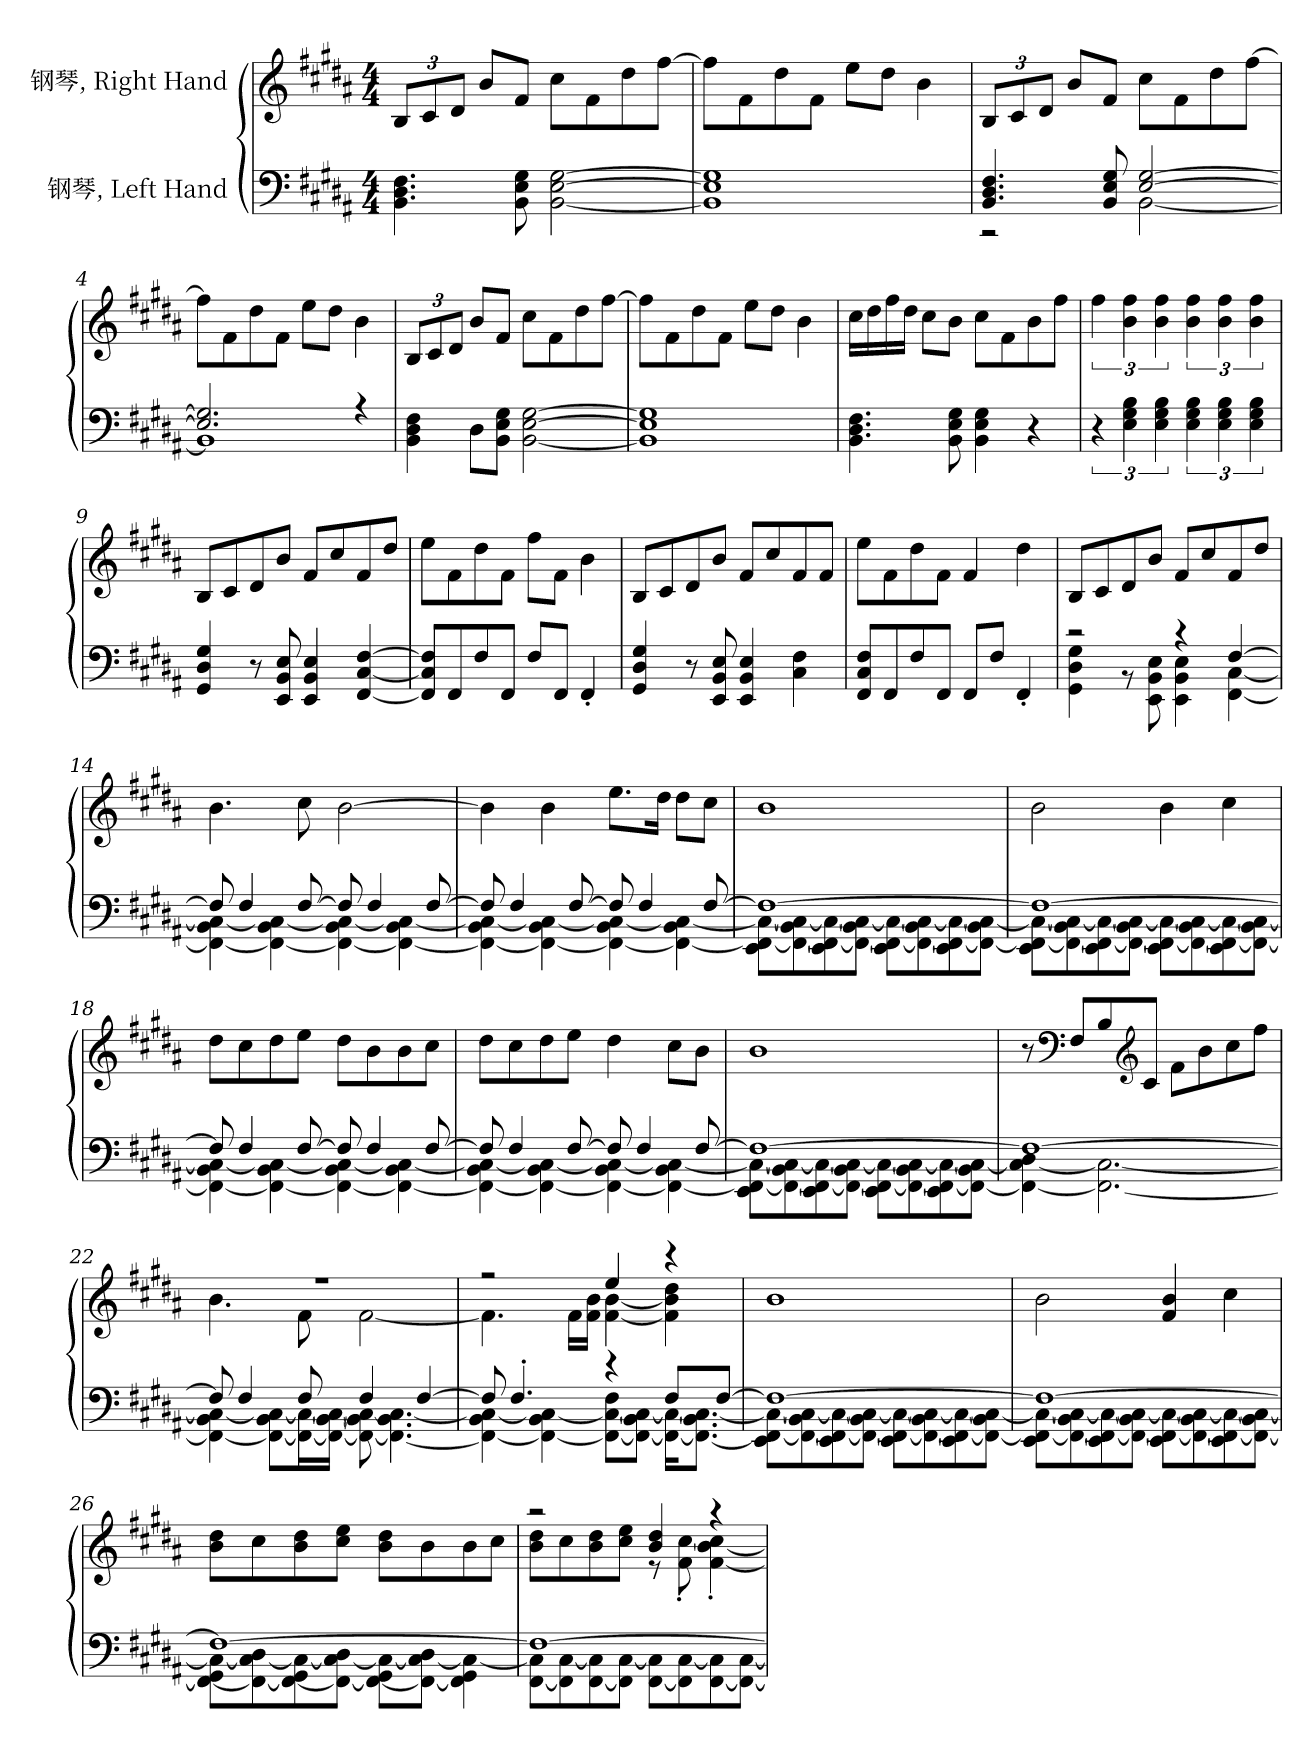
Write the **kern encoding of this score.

**kern	**kern
*part2	*part1
*staff2	*staff1
*I"钢琴, Left Hand	*I"钢琴, Right Hand
*clefF4	*clefG2
*k[f#c#g#d#a#]	*k[f#c#g#d#a#]
*M4/4	*M4/4
*MM120	*MM120
*	*Xbrackettup
=1	=1
4.BB\ 4.D#\ 4.F#\	12B/L
.	12c#/
.	12d#/J
.	8b/L
8BB\ 8E\ 8G#\	8f#/J
[2BB\ [2E\ [2G#\	8cc#\L
.	8f#\
.	8dd#\
.	[8ff#\J
=2	=2
1BB] 1E] 1G#]	8ff#\L]
.	8f#\
.	8dd#\
.	8f#\J
.	8ee\L
.	8dd#\J
.	4b\
=3	=3
*^	*
4.BB/ 4.D#/ 4.F#/	2r	12B/L
.	.	12c#/
.	.	12d#/J
.	.	8b/L
8BB/ 8E/ 8G#/	.	8f#/J
[2E/ [2G#/	[2BB\	8cc#\L
.	.	8f#\
.	.	8dd#\
.	.	[8ff#\J
!!LO:LB:g=z
=4	=4	=4
2.E/] 2.G#/]	1BB]	8ff#\L]
.	.	8f#\
.	.	8dd#\
.	.	8f#\J
.	.	8ee\L
.	.	8dd#\J
4r	.	4b\
*v	*v	*
=5	=5
4BB\ 4D#\ 4F#\	12B/L
.	12c#/
.	12d#/J
8D#\L	8b/L
8BB\ 8E\ 8G#\J	8f#/J
[2BB\ [2E\ [2G#\	8cc#\L
.	8f#\
.	8dd#\
.	[8ff#\J
=6	=6
1BB] 1E] 1G#]	8ff#\L]
.	8f#\
.	8dd#\
.	8f#\J
.	8ee\L
.	8dd#\J
.	4b\
=7	=7
4.BB\ 4.D#\ 4.F#\	16cc#\LL
.	16dd#\
.	16ff#\
.	16dd#\JJ
.	8cc#\L
8BB\ 8E\ 8G#\	8b\J
4BB\ 4E\ 4G#\	8cc#\L
.	8f#\
4r	8b\
.	8ff#\J
!!LO:LB:g=z
=8	=8
*	*brackettup
6r	6ff#\
6E\ 6G#\ 6B\	6b\ 6ff#\
6E\ 6G#\ 6B\	6b\ 6ff#\
6E\ 6G#\ 6B\	6b\ 6ff#\
6E\ 6G#\ 6B\	6b\ 6ff#\
6E\ 6G#\ 6B\	6b\ 6ff#\
=9	=9
4GG#/ 4D#/ 4G#/	8B/L
.	8c#/
8r	8d#/
8EE/ 8BB/ 8E/	8b/J
4EE/ 4BB/ 4E/	8f#/L
.	8cc#/
[4FF#/ [4C#/ [4F#/	8f#/
.	8dd#/J
=10	=10
8FF#/] 8C#/] 8F#/]L	8ee\L
8FF#/	8f#\
8F#/	8dd#\
8FF#/J	8f#\J
8F#/L	8ff#\L
8FF#/J	8f#\J
4FF#'/	4b\
=11	=11
4GG#/ 4D#/ 4G#/	8B/L
.	8c#/
8r	8d#/
8EE/ 8BB/ 8E/	8b/J
4EE/ 4BB/ 4E/	8f#/L
.	8cc#/
4C#\ 4F#\	8f#/
.	8f#/J
=12	=12
8FF#/ 8C#/ 8F#/L	8ee\L
8FF#/	8f#\
8F#/	8dd#\
8FF#/J	8f#\J
8FF#/L	4f#/
8F#/J	.
4FF#'/	4dd#\
!!LO:LB:g=z
=13	=13
*^	*
2r	4GG#\ 4D#\ 4G#\	8B/L
.	.	8c#/
.	8r	8d#/
.	8EE\ 8BB\ 8E\	8b/J
4r	4EE\ 4BB\ 4E\	8f#/L
.	.	8cc#/
[4F#/	[4FF#\ [4C#\	8f#/
.	.	8dd#/J
=14	=14	=14
8F#/]	4FF#\_ 4BB\ 4C#\_	4.b\
4F#/	.	.
.	4FF#\_ 4BB\ 4C#\_	.
[8F#/	.	8cc#\
8F#/]	4FF#\_ 4BB\ 4C#\_	[2b\
4F#/	.	.
.	4FF#\_ 4BB\ 4C#\_	.
[8F#/	.	.
=15	=15	=15
8F#/]	4FF#\_ 4BB\ 4C#\_	4b\]
4F#/	.	.
.	4FF#\_ 4BB\ 4C#\_	4b\
[8F#/	.	.
8F#/]	4FF#\_ 4BB\ 4C#\_	8.ee\L
4F#/	.	.
.	.	16dd#\Jk
.	4FF#\_ 4BB\ 4C#\_	8dd#\L
[8F#/	.	8cc#\J
!!LO:LB:g=z
=16	=16	=16
1F#_	8EE\ 8FF#\_ 8C#\_L	1b
.	8FF#\_ 8BB\ 8C#\_	.
.	8EE\ 8FF#\_ 8C#\_	.
.	8FF#\_ 8BB\ 8C#\_J	.
.	8EE\ 8FF#\_ 8C#\_L	.
.	8FF#\_ 8BB\ 8C#\_	.
.	8EE\ 8FF#\_ 8C#\_	.
.	8FF#\_ 8BB\ 8C#\_J	.
=17	=17	=17
1F#_	8EE\ 8FF#\_ 8C#\_L	2b\
.	8FF#\_ 8BB\ 8C#\_	.
.	8EE\ 8FF#\_ 8C#\_	.
.	8FF#\_ 8BB\ 8C#\_J	.
.	8EE\ 8FF#\_ 8C#\_L	4b\
.	8FF#\_ 8BB\ 8C#\_	.
.	8EE\ 8FF#\_ 8C#\_	4cc#\
.	8FF#\_ 8BB\ 8C#\_J	.
=18	=18	=18
8F#/]	4FF#\_ 4BB\ 4C#\_	8dd#\L
4F#/	.	8cc#\
.	4FF#\_ 4BB\ 4C#\_	8dd#\
[8F#/	.	8ee\J
8F#/]	4FF#\_ 4BB\ 4C#\_	8dd#\L
4F#/	.	8b\
.	4FF#\_ 4BB\ 4C#\_	8b\
[8F#/	.	8cc#\J
!!LO:PB:g=z
=19	=19	=19
8F#/]	4FF#\_ 4BB\ 4C#\_	8dd#\L
4F#/	.	8cc#\
.	4FF#\_ 4BB\ 4C#\_	8dd#\
[8F#/	.	8ee\J
8F#/]	4FF#\_ 4BB\ 4C#\_	4dd#\
4F#/	.	.
.	4FF#\_ 4BB\ 4C#\_	8cc#\L
[8F#/	.	8b\J
=20	=20	=20
1F#_	8EE\ 8FF#\_ 8C#\_L	1b
.	8FF#\_ 8BB\ 8C#\_	.
.	8EE\ 8FF#\_ 8C#\_	.
.	8FF#\_ 8BB\ 8C#\_J	.
.	8EE\ 8FF#\_ 8C#\_L	.
.	8FF#\_ 8BB\ 8C#\_	.
.	8EE\ 8FF#\_ 8C#\_	.
.	8FF#\_ 8BB\ 8C#\_J	.
=21	=21	=21
1F#_	4FF#\_ 4C#\_ 4D#\	8r
*	*	*clefF4
.	.	8F#/L
.	2.FF#\_ 2.C#\_	8B/
*	*	*clefG2
.	.	8c#/J
.	.	8f#\L
.	.	8b\
.	.	8cc#\
.	.	8ff#\J
!!LO:PB:g=z
=22	=22	=22
*	*	*^
8F#/]	4FF#\_ 4BB\ 4C#\_	1r	4.b\
4F#/	.	.	.
.	8FF#\_ 8BB\ 8C#\_L	.	.
8F#/	16FF#\_ 16C#\_L	.	8f#\
.	16FF#\_ [16BB\ 16C#\_JJ	.	.
4F#/	8FF#\_ 8BB\] 8C#\_	.	[2f#\
.	4.FF#\_ 4.BB\ 4.C#\_	.	.
[4F#/	.	.	.
=23	=23	=23	=23
8F#/]	4FF#\_ 4BB\ 4C#\_	2r	4.f#\]
4.F#'/	.	.	.
.	4FF#\_ 4BB\ 4C#\_	.	.
.	.	.	16f#\LL
.	.	.	16f#\ 16b\JJ
4r	8FF#\_ 8C#\_ 8F#\L	4ee/	[4f#\ [4b\
.	8FF#\_ 8BB\ 8C#\_J	.	.
8F#/L	16FF#\_ 16C#\_KL	4r	4f#\] 4b\] 4dd#\
.	8.FF#\_ 8.BB\ 8.C#\_J	.	.
[8F#/J	.	.	.
*	*	*v	*v
!!LO:LB:g=z
=24	=24	=24
1F#_	8EE\ 8FF#\_ 8C#\_L	1b
.	8FF#\_ 8BB\ 8C#\_	.
.	8EE\ 8FF#\_ 8C#\_	.
.	8FF#\_ 8BB\ 8C#\_J	.
.	8EE\ 8FF#\_ 8C#\_L	.
.	8FF#\_ 8BB\ 8C#\_	.
.	8EE\ 8FF#\_ 8C#\_	.
.	8FF#\_ 8BB\ 8C#\_J	.
=25	=25	=25
1F#_	8EE\ 8FF#\_ 8C#\_L	2b\
.	8FF#\_ 8BB\ 8C#\_	.
.	8EE\ 8FF#\_ 8C#\_	.
.	8FF#\_ 8BB\ 8C#\_J	.
.	8EE\ 8FF#\_ 8C#\_L	4f#/ 4b/
.	8FF#\_ 8BB\ 8C#\_	.
.	8EE\ 8FF#\_ 8C#\_	4cc#\
.	8FF#\_ 8BB\ 8C#\_J	.
!!LO:LB:g=z
=26	=26	=26
1F#_	8FF#\_ 8GG#\ 8C#\_L	8b\ 8dd#\L
.	8FF#\_ 8C#\_ 8D#\	8cc#\
.	8FF#\_ 8GG#\ 8C#\_	8b\ 8dd#\
.	8FF#\_ 8C#\_ 8D#\J	8cc#\ 8ee\J
.	8FF#\_ 8GG#\ 8C#\_L	8b\ 8dd#\L
.	8FF#\_ 8C#\_ 8D#\J	8b\
.	4FF#\] 4GG#\ 4C#\_	8b\
.	.	8cc#\J
=27	=27	=27
*	*	*^
1F#_	[8FF#\ 8C#\]L	2r	8b\ 8dd#\L
.	8FF#\] [8C#\	.	8cc#\
.	[8FF#\ 8C#\]	.	8b\ 8dd#\
.	8FF#\] [8C#\J	.	8cc#\ 8ee\J
.	[8FF#\ 8C#\]L	4b/ 4dd#/	8r
.	8FF#\] [8C#\	.	8f#\' [8cc#\'
.	[8FF#\ 8C#\]	4r	[4f#\' [4b\' 4cc#\]'
.	8FF#\_ [8C#\J	.	.
*v	*v	*	*
*	*v	*v
=	=
*-	*-
